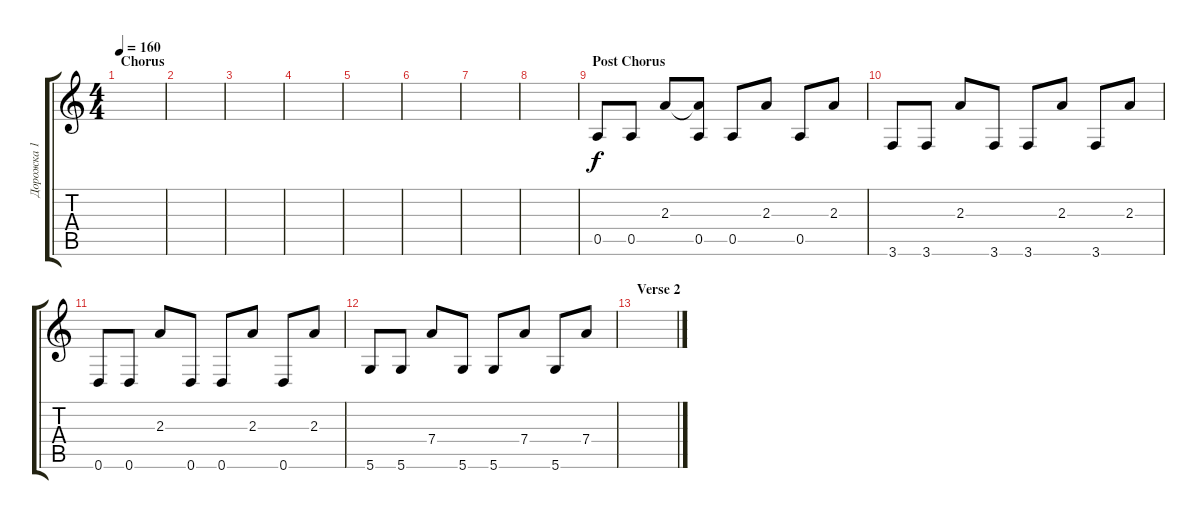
\track ("Дорожка 1" "Дорожка 1") {instrument electricguitarclean}
\staff {score tabs}
\tuning (E4 B3 G3 D3 A2 D2) {hide}
\ts (4 4)
\section ("" "Chorus")
\tempo 160
\clef g2
\ks c
|
|
|
|
|
|
|
|
\section ("" "Post Chorus")
0.5.8 0.5.8 2.3.8 (2.3{t} 0.5).8 0.5.8 2.3.8 0.5.8 2.3.8 |
3.6.8 3.6.8 2.3.8 3.6.8 3.6.8 2.3.8 3.6.8 2.3.8 |
0.6.8 0.6.8 2.3.8 0.6.8 0.6.8 2.3.8 0.6.8 2.3.8 |
5.6.8 5.6.8 7.4.8 5.6.8 5.6.8 7.4.8 5.6.8 7.4.8 |
\section ("" "Verse 2")
